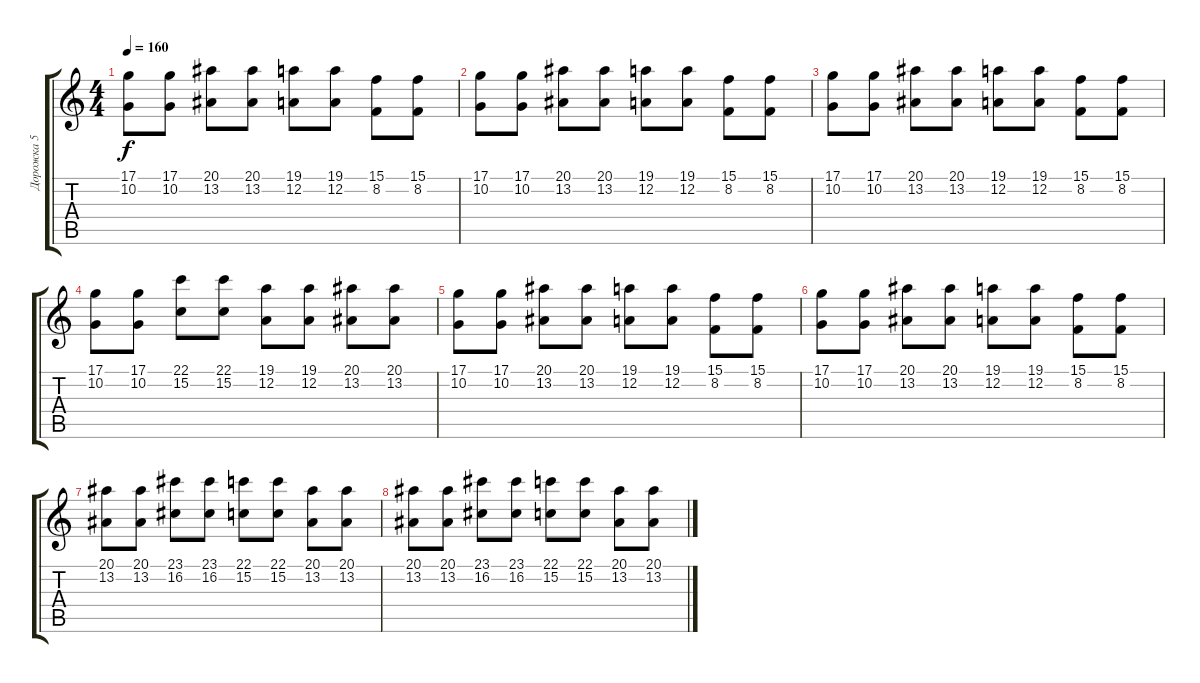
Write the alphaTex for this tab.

\track ("Дорожка 5" "Дорожка 5") {instrument stringensemble1}
\staff {score tabs}
\tuning (D4 A3 F3 C3 G2 C2) {hide}
\ts (4 4)
\tempo 160
\clef g2
\ks c
(17.1 10.2).8{dy f} (17.1 10.2).8 (20.1 13.2).8 (20.1 13.2).8 (19.1 12.2).8 (19.1 12.2).8 (15.1 8.2).8 (15.1 8.2).8 |
(17.1 10.2).8 (17.1 10.2).8 (20.1 13.2).8 (20.1 13.2).8 (19.1 12.2).8 (19.1 12.2).8 (15.1 8.2).8 (15.1 8.2).8 |
(17.1 10.2).8 (17.1 10.2).8 (20.1 13.2).8 (20.1 13.2).8 (19.1 12.2).8 (19.1 12.2).8 (15.1 8.2).8 (15.1 8.2).8 |
(17.1 10.2).8 (17.1 10.2).8 (22.1 15.2).8 (22.1 15.2).8 (19.1 12.2).8 (19.1 12.2).8 (20.1 13.2).8 (20.1 13.2).8 |
(17.1 10.2).8 (17.1 10.2).8 (20.1 13.2).8 (20.1 13.2).8 (19.1 12.2).8 (19.1 12.2).8 (15.1 8.2).8 (15.1 8.2).8 |
(17.1 10.2).8 (17.1 10.2).8 (20.1 13.2).8 (20.1 13.2).8 (19.1 12.2).8 (19.1 12.2).8 (15.1 8.2).8 (15.1 8.2).8 |
(20.1 13.2).8 (20.1 13.2).8 (23.1 16.2).8 (23.1 16.2).8 (22.1 15.2).8 (22.1 15.2).8 (20.1 13.2).8 (20.1 13.2).8 |
(20.1 13.2).8 (20.1 13.2).8 (23.1 16.2).8 (23.1 16.2).8 (22.1 15.2).8 (22.1 15.2).8 (20.1 13.2).8 (20.1 13.2).8
